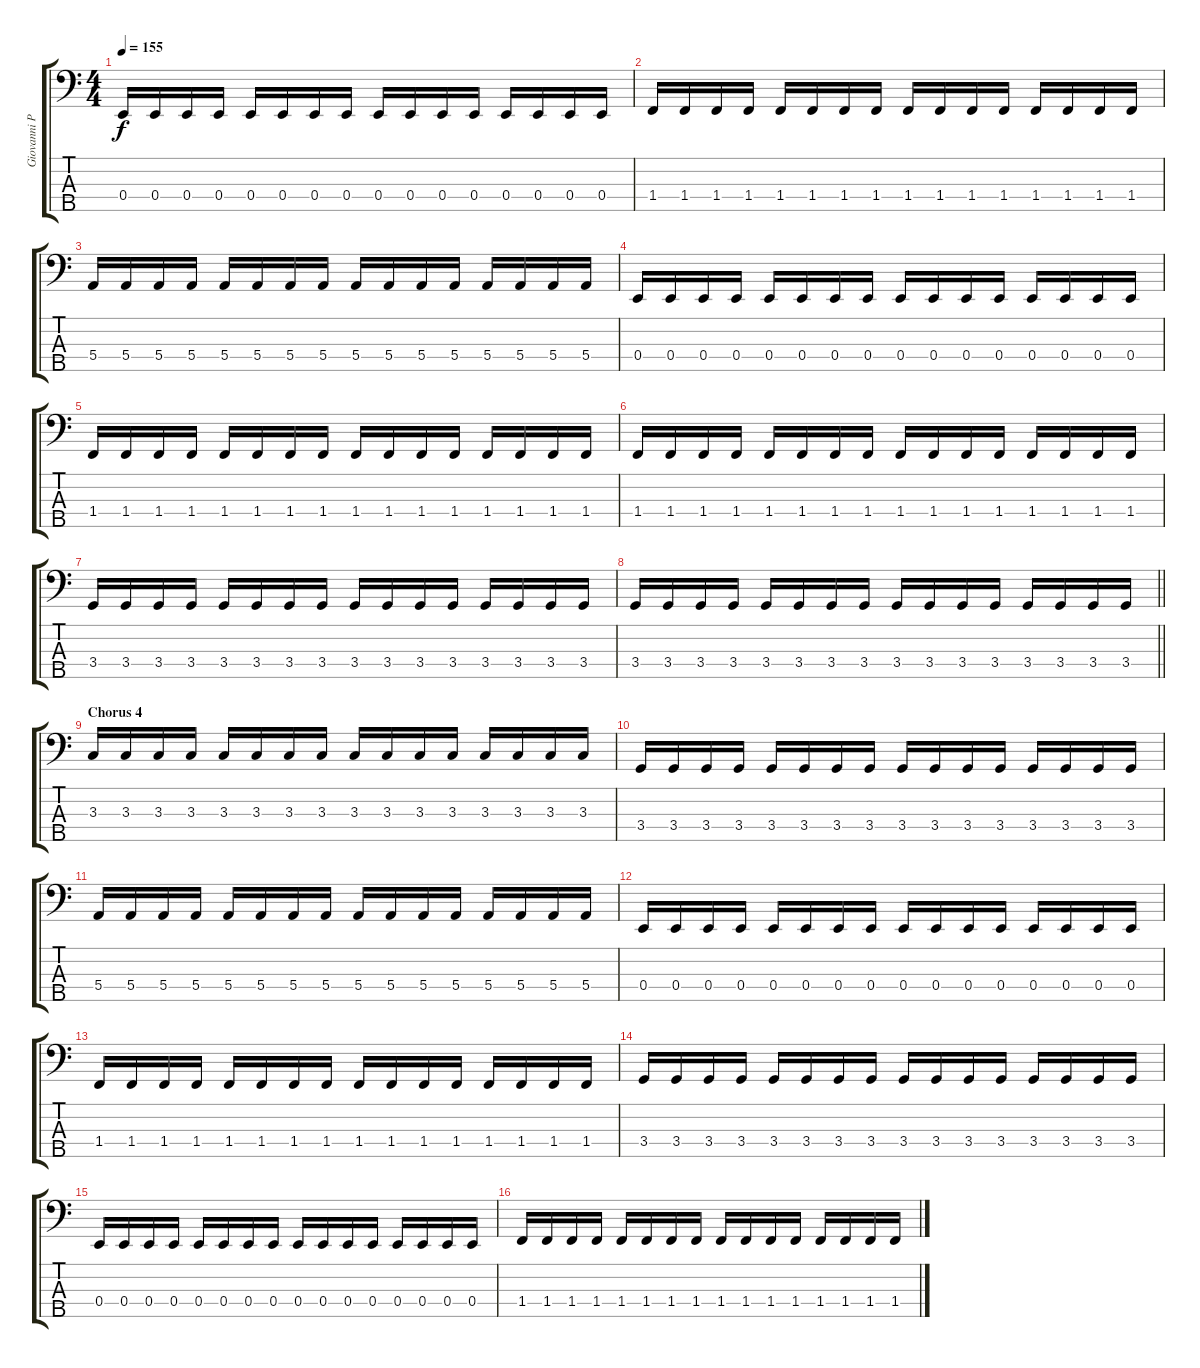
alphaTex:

\track ("Giovanni Perlati" "Giovanni P") {instrument electricbassfinger}
\staff {score tabs}
\tuning (G2 D2 A1 E1 B0) {hide}
\ts (4 4)
\tempo 155
\clef f4
\ks c
0.4.16{dy f} 0.4.16 0.4.16 0.4.16 0.4.16 0.4.16 0.4.16 0.4.16 0.4.16 0.4.16 0.4.16 0.4.16 0.4.16 0.4.16 0.4.16 0.4.16 |
1.4.16 1.4.16 1.4.16 1.4.16 1.4.16 1.4.16 1.4.16 1.4.16 1.4.16 1.4.16 1.4.16 1.4.16 1.4.16 1.4.16 1.4.16 1.4.16 |
5.4.16 5.4.16 5.4.16 5.4.16 5.4.16 5.4.16 5.4.16 5.4.16 5.4.16 5.4.16 5.4.16 5.4.16 5.4.16 5.4.16 5.4.16 5.4.16 |
0.4.16 0.4.16 0.4.16 0.4.16 0.4.16 0.4.16 0.4.16 0.4.16 0.4.16 0.4.16 0.4.16 0.4.16 0.4.16 0.4.16 0.4.16 0.4.16 |
1.4.16 1.4.16 1.4.16 1.4.16 1.4.16 1.4.16 1.4.16 1.4.16 1.4.16 1.4.16 1.4.16 1.4.16 1.4.16 1.4.16 1.4.16 1.4.16 |
1.4.16 1.4.16 1.4.16 1.4.16 1.4.16 1.4.16 1.4.16 1.4.16 1.4.16 1.4.16 1.4.16 1.4.16 1.4.16 1.4.16 1.4.16 1.4.16 |
3.4.16 3.4.16 3.4.16 3.4.16 3.4.16 3.4.16 3.4.16 3.4.16 3.4.16 3.4.16 3.4.16 3.4.16 3.4.16 3.4.16 3.4.16 3.4.16 |
\barLineRight lightlight
3.4.16 3.4.16 3.4.16 3.4.16 3.4.16 3.4.16 3.4.16 3.4.16 3.4.16 3.4.16 3.4.16 3.4.16 3.4.16 3.4.16 3.4.16 3.4.16 |
\section ("" "Chorus 4")
3.3.16 3.3.16 3.3.16 3.3.16 3.3.16 3.3.16 3.3.16 3.3.16 3.3.16 3.3.16 3.3.16 3.3.16 3.3.16 3.3.16 3.3.16 3.3.16 |
3.4.16 3.4.16 3.4.16 3.4.16 3.4.16 3.4.16 3.4.16 3.4.16 3.4.16 3.4.16 3.4.16 3.4.16 3.4.16 3.4.16 3.4.16 3.4.16 |
5.4.16 5.4.16 5.4.16 5.4.16 5.4.16 5.4.16 5.4.16 5.4.16 5.4.16 5.4.16 5.4.16 5.4.16 5.4.16 5.4.16 5.4.16 5.4.16 |
0.4.16 0.4.16 0.4.16 0.4.16 0.4.16 0.4.16 0.4.16 0.4.16 0.4.16 0.4.16 0.4.16 0.4.16 0.4.16 0.4.16 0.4.16 0.4.16 |
1.4.16 1.4.16 1.4.16 1.4.16 1.4.16 1.4.16 1.4.16 1.4.16 1.4.16 1.4.16 1.4.16 1.4.16 1.4.16 1.4.16 1.4.16 1.4.16 |
3.4.16 3.4.16 3.4.16 3.4.16 3.4.16 3.4.16 3.4.16 3.4.16 3.4.16 3.4.16 3.4.16 3.4.16 3.4.16 3.4.16 3.4.16 3.4.16 |
0.4.16 0.4.16 0.4.16 0.4.16 0.4.16 0.4.16 0.4.16 0.4.16 0.4.16 0.4.16 0.4.16 0.4.16 0.4.16 0.4.16 0.4.16 0.4.16 |
1.4.16 1.4.16 1.4.16 1.4.16 1.4.16 1.4.16 1.4.16 1.4.16 1.4.16 1.4.16 1.4.16 1.4.16 1.4.16 1.4.16 1.4.16 1.4.16
